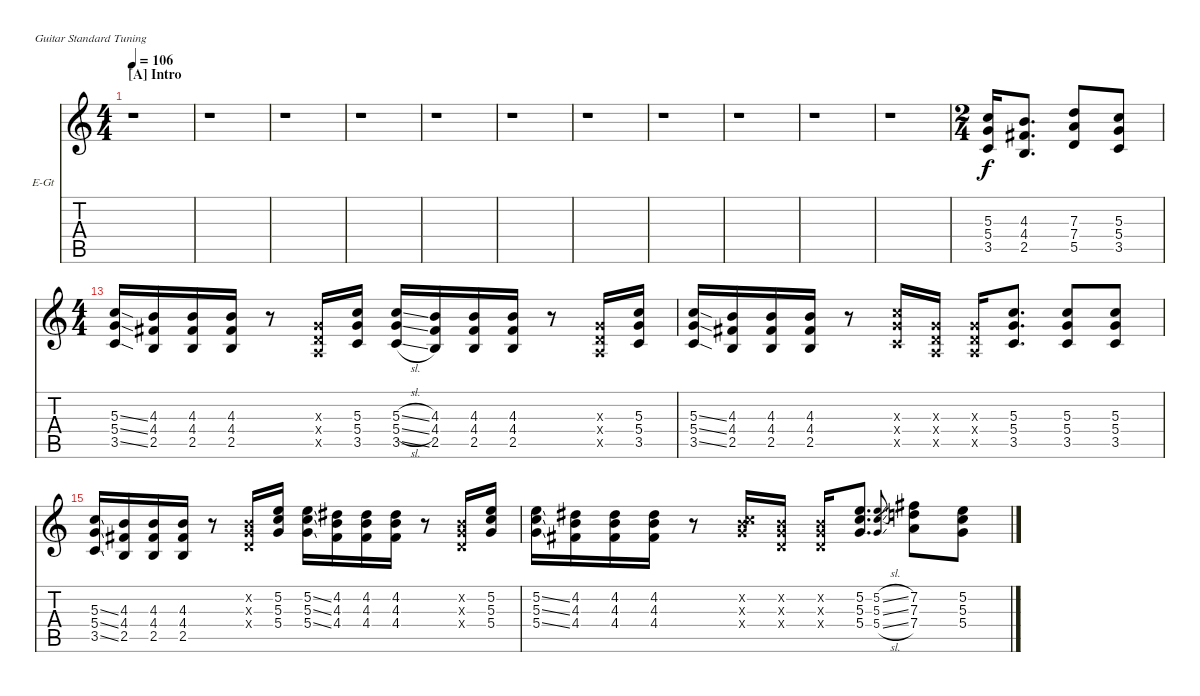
\bracketExtendMode nobrackets
\firstSystemTrackNameOrientation horizontal
\otherSystemsTrackNameOrientation horizontal
\defaultBarNumberDisplay FirstOfSystem
\track ("Rudolf Schenker" "E-Gt") {instrument distortionguitar}
\staff {score tabs}
\tuning (E4 B3 G3 D3 A2 E2)
\ts (4 4)
\section ("A" "Intro")
\tempo 106
\clef g2
\scale
0.428458
\ks c
r.1{dy f instrument distortionguitar} |
\scale
0.571383 r.1 |
\scale
0.496698 r.1 |
\scale
0.502755 r.1 |
\scale
0.508568 r.1 |
\scale
0.491368 r.1 |
\scale
0.50915 r.1 |
\scale
0.490358 r.1 |
\scale
0.510322 r.1 |
\scale
0.489884 r.1 |
\scale
0.481279 r.1 |
\ts (2 4)
\scale
0.518863 (5.4 5.3 3.5).16 (4.3 4.4 2.5).8{d} (7.3 7.4 5.5).8 (5.3 5.4 3.5).8 |
\ts (4 4)
\scale
0.49096 (5.3{ss} 5.4{ss} 3.5{ss}).16 (4.3 4.4 2.5).16 (4.3 4.4 2.5).16 (4.3 4.4 2.5).16 r.8 (0.5{x} 0.4{x} 0.3{x}).16 (5.3 5.4 3.5).16 (5.3{sl} 5.4{sl} 3.5{sl}).16 (4.3 4.4 2.5).16 (4.3 4.4 2.5).16 (2.5 4.4 4.3).16 r.8 (0.3{x} 0.4{x} 0.5{x}).16 (3.5 5.4 5.3).16 |
\scale
0.509203 (5.3{ss} 5.4{ss} 3.5{ss}).16 (4.3 4.4 2.5).16 (4.3 4.4 2.5).16 (4.3 4.4 2.5).16 r.8 (5.3{x} 5.4{x} 3.5{x}).16 (0.5{x} 0.4{x} 0.3{x}).16 (0.3{x} 0.4{x} 0.5{x}).16 (5.3 5.4 3.5).8{d} (5.3 5.4 3.5).8 (5.3 5.4 3.5).8 |
\scale
0.501825 (5.3{ss} 5.4{ss} 3.5{ss}).16 (4.3 4.4 2.5).16 (4.3 4.4 2.5).16 (4.3 4.4 2.5).16 r.8 (0.4{x} 0.3{x} 0.2{x}).16 (5.4 5.3 5.2).16 (5.3{ss} 5.4{ss} 5.2{ss}).16 (4.3 4.4 4.2).16 (4.3 4.4 4.2).16 (4.3 4.4 4.2).16 r.8 (0.3{x} 0.4{x} 0.2{x}).16 (5.4 5.3 5.2).16 |
\scale
0.49804 (5.3{ss} 5.4{ss} 5.2{ss}).16 (4.3 4.4 4.2).16 (4.3 4.4 4.2).16 (4.3 4.4 4.2).16 r.8 (5.3{x} 5.4{x} 0.2{x}).16 (0.4{x} 0.3{x} 0.2{x}).16 (0.3{x} 0.4{x} 0.2{x}).16 (5.3 5.4 5.2).8{d} (5.4{sl} 5.2{sl} 5.3{sl}).8{gr} (7.3 7.4 7.2).8 (5.3 5.4 5.2).8
